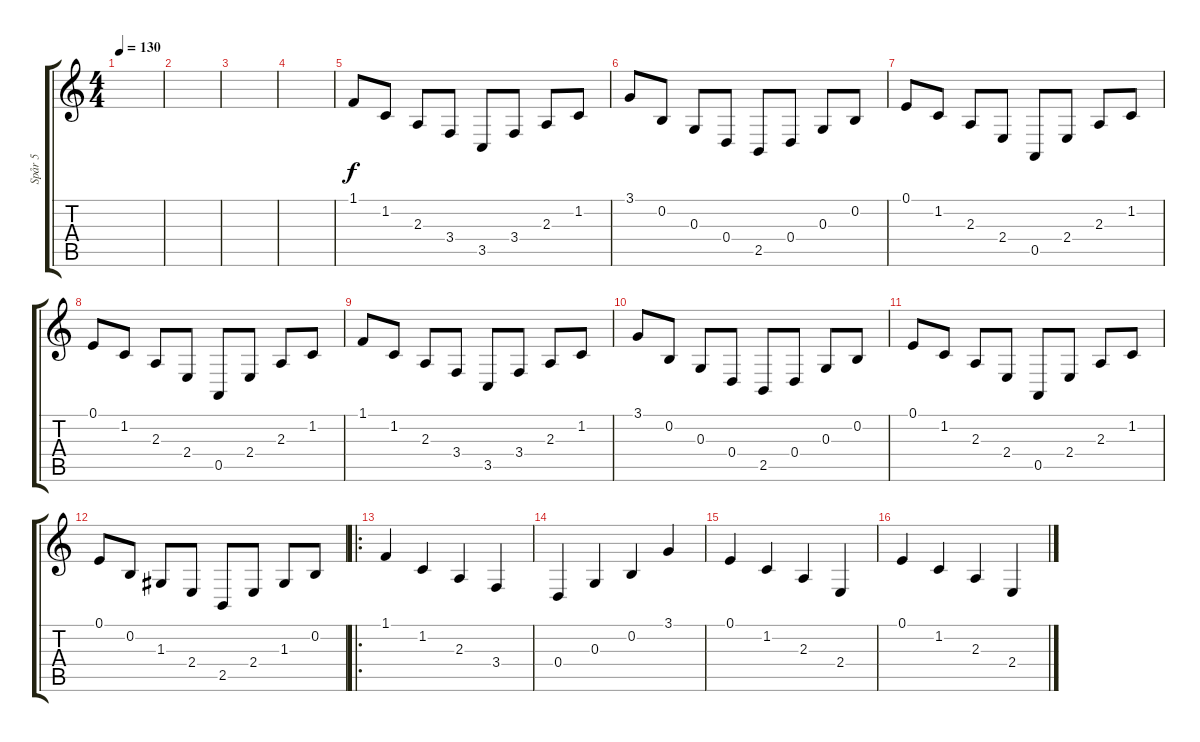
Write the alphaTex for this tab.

\track ("Spår 5" "Spår 5") {instrument lead8bassandlead}
\staff {score tabs}
\tuning (E4 B3 G3 D3 A2 E2) {hide}
\ts (4 4)
\tempo 130
\clef g2
\ks c
|
|
|
|
1.1.8 1.2.8 2.3.8 3.4.8 3.5.8 3.4.8 2.3.8 1.2.8 |
3.1.8 0.2.8 0.3.8 0.4.8 2.5.8 0.4.8 0.3.8 0.2.8 |
0.1.8 1.2.8 2.3.8 2.4.8 0.5.8 2.4.8 2.3.8 1.2.8 |
0.1.8 1.2.8 2.3.8 2.4.8 0.5.8 2.4.8 2.3.8 1.2.8 |
1.1.8 1.2.8 2.3.8 3.4.8 3.5.8 3.4.8 2.3.8 1.2.8 |
3.1.8 0.2.8 0.3.8 0.4.8 2.5.8 0.4.8 0.3.8 0.2.8 |
0.1.8 1.2.8 2.3.8 2.4.8 0.5.8 2.4.8 2.3.8 1.2.8 |
0.1.8 0.2.8 1.3.8 2.4.8 2.5.8 2.4.8 1.3.8 0.2.8 |
\ro
1.1.4 1.2.4 2.3.4 3.4.4 |
0.4.4 0.3.4 0.2.4 3.1.4 |
0.1.4 1.2.4 2.3.4 2.4.4 |
0.1.4 1.2.4 2.3.4 2.4.4
